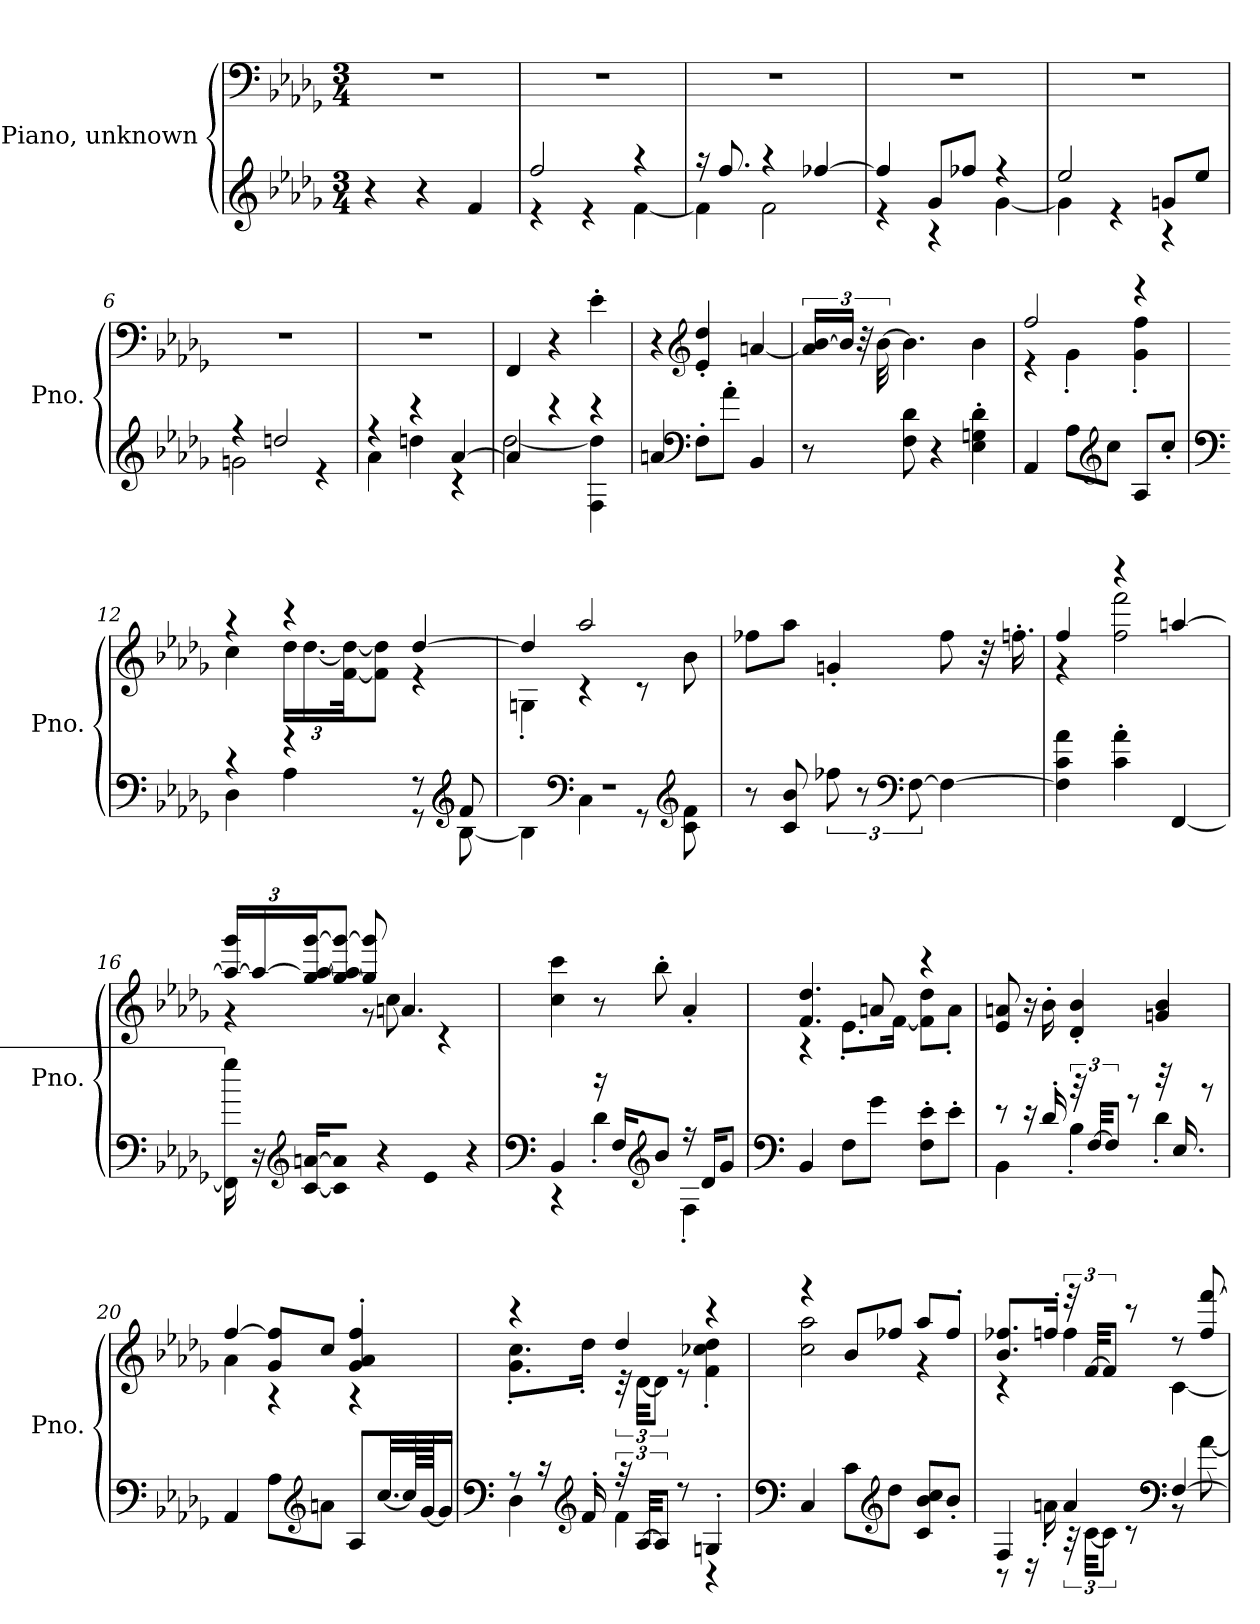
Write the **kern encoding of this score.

**kern	**kern
*part1	*part1
*staff2	*staff1
*I"Piano, unknown	*
*I'Pno.	*
*clefG2	*clefF4
*k[b-e-a-d-g-]	*k[b-e-a-d-g-]
*M3/4	*M3/4
*MM164	*MM164
=1	=1
4r	2.r
4r	.
4f/	.
=2	=2
*^	*
2ff/	4r	2.r
.	4r	.
4r	[4f\	.
=3	=3	=3
16r	4f\]	2.r
8.ff/	.	.
4r	2f\	.
[4ff-X/	.	.
=4	=4	=4
4ff-/]	4r	2.r
8g-/L	4r	.
8ff-X/J	.	.
4r	[4g-\	.
=5	=5	=5
2ee-/	4g-\]	2.r
.	4r	.
8gn/L	4r	.
8ee-/J	.	.
=6	=6	=6
4r	2gn\	2.r
2ddn/	.	.
.	4r	.
=7	=7	=7
4r	4a-\	2.r
4r	4ddn\	.
[4a-/	4r	.
=8	=8	=8
4a-/]	[2dd-\	4FF/
4r	.	4r
4r	4F\ 4dd-\]	4e-'\
*v	*v	*
!!LO:LB:g=z
=9	=9
4an/	4r
*clefF4	*clefG2
8F'\L	4e-/' 4dd-/'
8a'\J	.
4BB-/	[4an/
=10	=10
8r	24a/] [24b-/LL
.	24b-/JJ]
.	48r
.	[48b-\
8F\ 8d-\	4.b-\]
4r	.
4E-\' 4Gn\' 4d-\'	4b-\
=11	=11
*	*^
4AA-/	2ff/	4r
8A-\L	.	4g-'\
*clefG2	*	*
8cc\J	.	.
8A-/L	4r	4g-\' 4ff\'
8cc'/J	.	.
=12	=12	=12
*clefF4	*	*
*^	*	*
4r	4D-\	4r	4cc\
*	*	*	*Xbrackettup
4r	4A-\	4r	24dd-\LL
.	.	.	[24.dd-\
.	.	.	[48f\ 48dd-\_JK
.	.	.	8f\] 8dd-\]J
8r	8r	[4dd-/	4r
*clefG2	*	*	*
8f/	[8B-\	.	.
!!LO:LB:g=z	!!
=13	=13	=13	=13
2.r	4B-\]	4dd-/]	4Gn'\
*clefF4	*	*	*
.	4C\	2aa-/	4r
.	8r	.	8r
*clefG2	*	*	*
.	8c\ 8f\	.	8b-\
*v	*v	*	*
*	*v	*v
=14	=14
8r	8ff-X\L
8c/ 8b-/	8aa-\J
12ff-X\	4gn'/
12r	.
*clefF4	*
[12F\	.
4F\_	8ff-\
.	32r
.	16.ffn'\
=15	=15
*	*^
4F\] 4c\ 4a-\	4ff/	4r
4c\' 4a-\'	4r	2ff\ 2fff\
[4FF/	[4aan/	.
=16	=16	=16
24FF\] 24gg-\	24aa/_ 24ggg-/LL	4r
24r	24aa/_	.
*clefG2	*	*
[24c/ [24an/KL	[24gg-/ 24aa/_ [24ggg-/J	.
8c/] 8a/]J	8gg-/_ 8aa/] 8ggg-/_J	.
8r	8gg-/] 8ggg-/]	8r
8e-/	4.an/	8cc\
4r	.	4r
*	*v	*v
!!LO:LB:g=z
=17	=17
*clefF4	*
*^	*
4BB-/	4r	4cc\ 4ccc\
16r	4d-'\	8r
16F/KL	.	.
*clefG2	*	*
8b-/J	.	8bb-'\
16r	4F'\	4a-'/
16d-/KL	.	.
8g-/J	.	.
*v	*v	*
=18	=18
*clefF4	*
*	*^
4BB-/	4.f/ 4.dd-/	4r
8F\L	.	8.e-'\L
8g-\J	8an/	.
.	.	[16f\Jk
8F\' 8e-\'L	4r	8f\] 8dd-\L
8e-'\J	.	8a'\J
*	*v	*v
=19	=19
*^	*
8r	4BB-\	8e-/ 8an/
16r	.	16r
16d-'/	.	16b-'\
48r	4B-'\	4d-/' 4b-/'
[48F/KKL	.	.
12F/J]	.	.
8r	.	.
32r	4d-'\	4gn/ 4b-/
16.E-/	.	.
8r	.	.
*v	*v	*
!!LO:LB:g=z
=20	=20
*	*^
4AA-/	[4ff/	4a-\
8A-\L	8g-/ 8ff/]L	4r
*clefG2	*	*
8an\J	8cc/J	.
8A-/L	4g-/' 4a-/' 4ff/'	4r
[32.cc/LL	.	.
128cc/LL]	.	.
[128g-/JJJ	.	.
16g-/JJ]	.	.
=21	=21	=21
*clefF4	*	*
*^	*	*
8r	4D-\	4r	8.g-\' 8.cc\'L
16r	.	.	.
*clefG2	*	*	*
16f'/	.	.	16dd-'\Jk
*	*	*	*brackettup
48r	4f\	4dd-/	48r
[48A-/KKL	.	.	[48d-\KKL
12A-/J]	.	.	12d-\J]
8r	.	.	8r
4Gn'/	4r	4r	4f\' 4cc-X\' 4dd-\'
*v	*v	*	*
=22	=22	=22
*clefF4	*	*
4C/	4r	2cc\ 2aa-\
8c\L	8b-/L	.
*clefG2	*	*
8dd-\J	8ff-X/J	.
8c/ 8b-/ 8cc/L	8aa-/L	4r
8b-'/J	8ff-'/J	.
!!LO:LB:g=z	!!
=23	=23	=23
*^	*	*
4F/	8r	8.b-/ 8.ff-X/L	4r
.	16r	.	.
.	16an'\	16ffn'/Jk	.
4a/	48r	48r	4ff\
.	[48c\KKL	[48f/KKL	.
.	12c\J]	12f/J]	.
.	8r	8r	.
*clefF4	*	*	*
[4F/	8r	8r	[4c\
.	[8a\	8ff/ [8fff/	.
*v	*v	*	*
*	*v	*v
=	=
*-	*-
